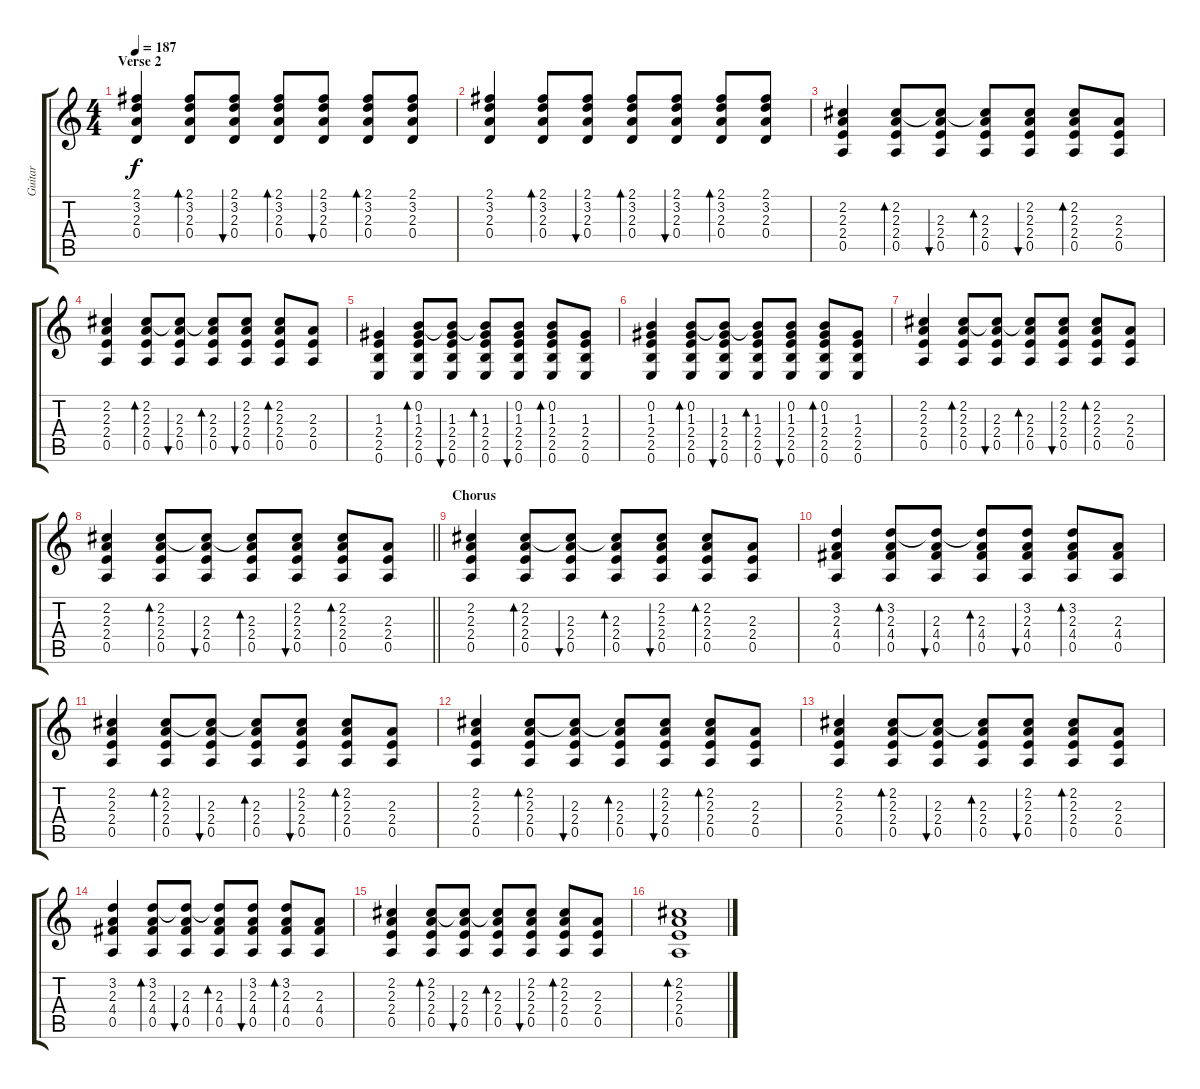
\track ("Guitar" "Guitar") {instrument electricguitarclean}
\staff {score tabs}
\tuning (E4 B3 G3 D3 A2 E2) {hide}
\ts (4 4)
\section ("" "Verse 2")
\tempo 187
\clef g2
\ks c
(2.1 3.2 2.3 0.4).4{dy f} (2.1 3.2 2.3 0.4).8{bd 60} (2.1 3.2 2.3 0.4).8{bu 60} (2.1 3.2 2.3 0.4).8{bd 60} (2.1 3.2 2.3 0.4).8{bu 60} (2.1 3.2 2.3 0.4).8{bd 60} (2.1 3.2 2.3 0.4).8 |
(2.1 3.2 2.3 0.4).4 (2.1 3.2 2.3 0.4).8{bd 60} (2.1 3.2 2.3 0.4).8{bu 60} (2.1 3.2 2.3 0.4).8{bd 60} (2.1 3.2 2.3 0.4).8{bu 60} (2.1 3.2 2.3 0.4).8{bd 60} (2.1 3.2 2.3 0.4).8 |
(2.2 2.3 2.4 0.5).4 (2.2 2.3 2.4 0.5).8{bd 60} (2.2{t} 2.3 2.4 0.5).8{bu 60} (2.2{t} 2.3 2.4 0.5).8{bd 60} (2.2 2.3 2.4 0.5).8{bu 60} (2.2 2.3 2.4 0.5).8{bd 60} (2.3 2.4 0.5).8 |
(2.2 2.3 2.4 0.5).4 (2.2 2.3 2.4 0.5).8{bd 60} (2.2{t} 2.3 2.4 0.5).8{bu 60} (2.2{t} 2.3 2.4 0.5).8{bd 60} (2.2 2.3 2.4 0.5).8{bu 60} (2.2 2.3 2.4 0.5).8{bd 60} (2.3 2.4 0.5).8 |
(1.3 2.4 2.5 0.6).4 (0.2 1.3 2.4 2.5 0.6).8{bd 60} (0.2{t} 1.3 2.4 2.5 0.6).8{bu 60} (0.2{t} 1.3 2.4 2.5 0.6).8{bd 60} (0.2 1.3 2.4 2.5 0.6).8{bu 60} (0.2 1.3 2.4 2.5 0.6).8{bd 60} (1.3 2.4 2.5 0.6).8 |
(0.2 1.3 2.4 2.5 0.6).4 (0.2 1.3 2.4 2.5 0.6).8{bd 60} (0.2{t} 1.3 2.4 2.5 0.6).8{bu 60} (0.2{t} 1.3 2.4 2.5 0.6).8{bd 60} (0.2 1.3 2.4 2.5 0.6).8{bu 60} (0.2 1.3 2.4 2.5 0.6).8{bd 60} (1.3 2.4 2.5 0.6).8 |
(2.2 2.3 2.4 0.5).4 (2.2 2.3 2.4 0.5).8{bd 60} (2.2{t} 2.3 2.4 0.5).8{bu 60} (2.2{t} 2.3 2.4 0.5).8{bd 60} (2.2 2.3 2.4 0.5).8{bu 60} (2.2 2.3 2.4 0.5).8{bd 60} (2.3 2.4 0.5).8 |
\barLineRight lightlight
(2.2 2.3 2.4 0.5).4 (2.2 2.3 2.4 0.5).8{bd 60} (2.2{t} 2.3 2.4 0.5).8{bu 60} (2.2{t} 2.3 2.4 0.5).8{bd 60} (2.2 2.3 2.4 0.5).8{bu 60} (2.2 2.3 2.4 0.5).8{bd 60} (2.3 2.4 0.5).8 |
\section ("" "Chorus")
(2.2 2.3 2.4 0.5).4 (2.2 2.3 2.4 0.5).8{bd 60} (2.2{t} 2.3 2.4 0.5).8{bu 60} (2.2{t} 2.3 2.4 0.5).8{bd 60} (2.2 2.3 2.4 0.5).8{bu 60} (2.2 2.3 2.4 0.5).8{bd 60} (2.3 2.4 0.5).8 |
(3.2 2.3 4.4 0.5).4 (3.2 2.3 4.4 0.5).8{bd 60} (3.2{t} 2.3 4.4 0.5).8{bu 60} (3.2{t} 2.3 4.4 0.5).8{bd 60} (3.2 2.3 4.4 0.5).8{bu 60} (3.2 2.3 4.4 0.5).8{bd 60} (2.3 4.4 0.5).8 |
(2.2 2.3 2.4 0.5).4 (2.2 2.3 2.4 0.5).8{bd 60} (2.2{t} 2.3 2.4 0.5).8{bu 60} (2.2{t} 2.3 2.4 0.5).8{bd 60} (2.2 2.3 2.4 0.5).8{bu 60} (2.2 2.3 2.4 0.5).8{bd 60} (2.3 2.4 0.5).8 |
(2.2 2.3 2.4 0.5).4 (2.2 2.3 2.4 0.5).8{bd 60} (2.2{t} 2.3 2.4 0.5).8{bu 60} (2.2{t} 2.3 2.4 0.5).8{bd 60} (2.2 2.3 2.4 0.5).8{bu 60} (2.2 2.3 2.4 0.5).8{bd 60} (2.3 2.4 0.5).8 |
(2.2 2.3 2.4 0.5).4 (2.2 2.3 2.4 0.5).8{bd 60} (2.2{t} 2.3 2.4 0.5).8{bu 60} (2.2{t} 2.3 2.4 0.5).8{bd 60} (2.2 2.3 2.4 0.5).8{bu 60} (2.2 2.3 2.4 0.5).8{bd 60} (2.3 2.4 0.5).8 |
(3.2 2.3 4.4 0.5).4 (3.2 2.3 4.4 0.5).8{bd 60} (3.2{t} 2.3 4.4 0.5).8{bu 60} (3.2{t} 2.3 4.4 0.5).8{bd 60} (3.2 2.3 4.4 0.5).8{bu 60} (3.2 2.3 4.4 0.5).8{bd 60} (2.3 4.4 0.5).8 |
(2.2 2.3 2.4 0.5).4 (2.2 2.3 2.4 0.5).8{bd 60} (2.2{t} 2.3 2.4 0.5).8{bu 60} (2.2{t} 2.3 2.4 0.5).8{bd 60} (2.2 2.3 2.4 0.5).8{bu 60} (2.2 2.3 2.4 0.5).8{bd 60} (2.3 2.4 0.5).8 |
(2.2 2.3 2.4 0.5).1{bd 120}
